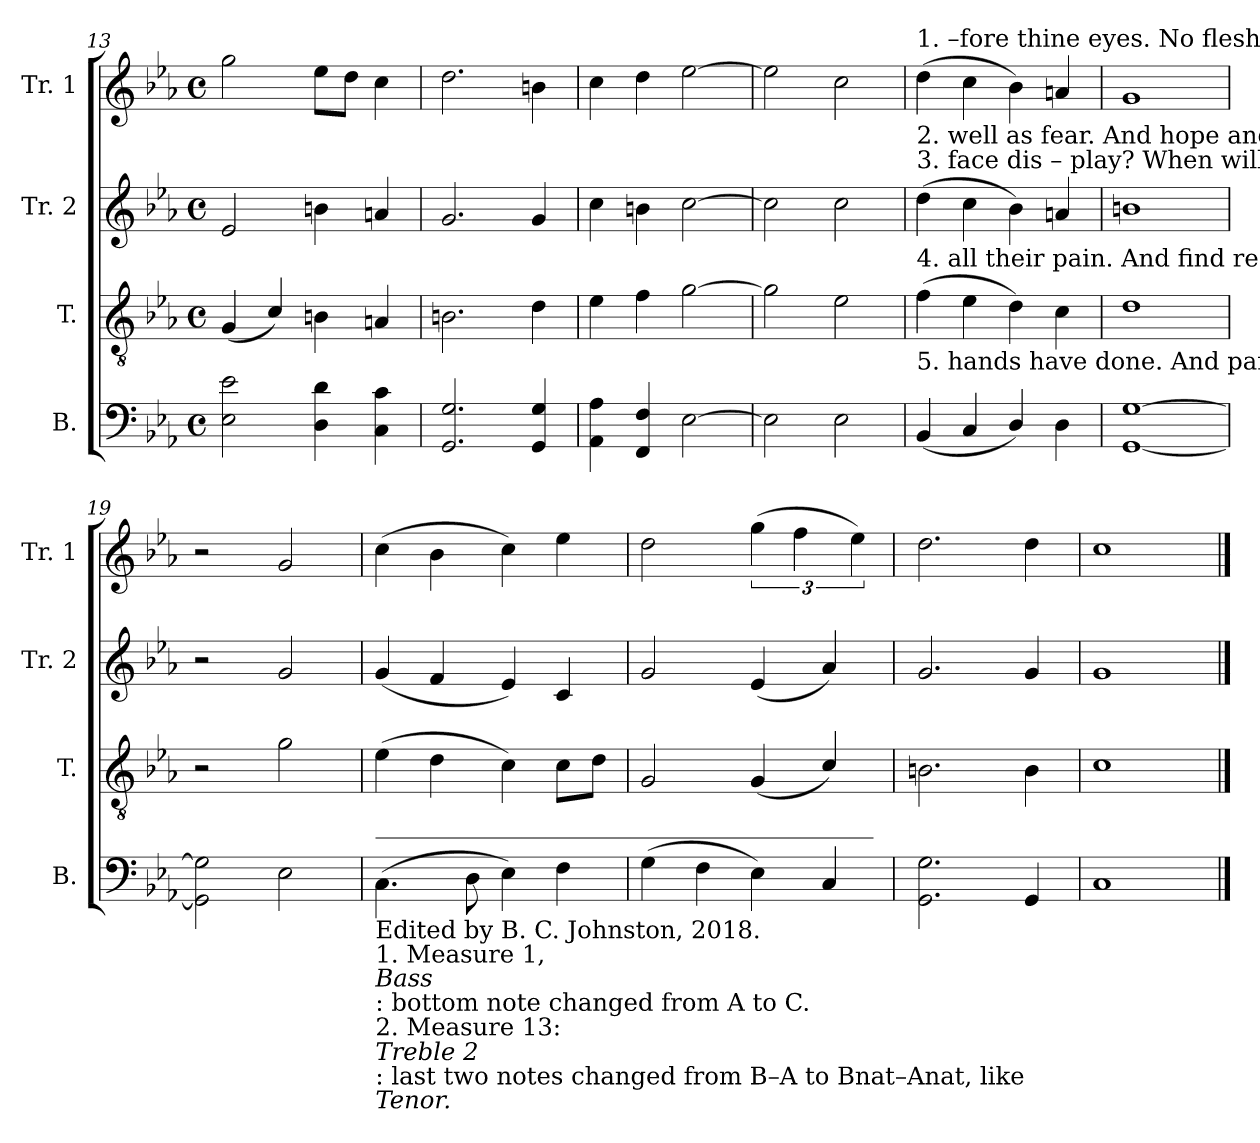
**kern	**kern	**kern	**kern
*part4	*part3	*part2	*part1
*staff4	*staff3	*staff2	*staff1
*I"B.	*I"T.	*I"Tr. 2	*I"Tr. 1
*I'B.	*I'T.	*I'Tr. 2	*I'Tr. 1
*clefF4	*clefGv2	*clefG2	*clefG2
*k[b-e-a-]	*k[b-e-a-]	*k[b-e-a-]	*k[b-e-a-]
*M4/4	*M4/4	*M4/4	*M4/4
*met(c)	*met(c)	*met(c)	*met(c)
=13	=13	=13	=13
2E-!\ 2e-!\	(4G!/	2e-!/	2gg!\
.	4c!/)	.	.
4D!\ 4d!\	4Bn!\	4bn!\	8ee-!\L
.	.	.	8dd!\J
4C!\ 4c!\	4An!/	4an!/	4cc!\
=14	=14	=14	=14
2.GG!/ 2.G!/	2.Bn!\	2.g!/	2.dd!\
4GG!/ 4G!/	4d!\	4g!/	4bn!\
=15	=15	=15	=15
4AA-!\ 4A-!\	4e-!\	4cc!\	4cc!\
4FF!/ 4F!/	4f!\	4bn!\	4dd!\
[2E-!\	[2g!\	[2cc!\	[2ee-!\
=16	=16	=16	=16
2E-!\]	2g!\]	2cc!\]	2ee-!\]
2E-!\	2e-!\	2cc!\	2cc!\
!!LO:LB:g=z
=17	=17	=17	=17
!	!	!	!LO:TX:a:t=1. –fore       thine  eyes.    No  flesh         can      stand   be   –  fore  thine eyes.
!	!	!	!LO:TX:b:t=2.  well         as      fear.    And  hope        and      love,    as      well      as   fear.
!	!	!LO:TX:a:t=3.  face          dis – play?  When will         my     God    his          face dis–play?	!
!	!LO:TX:a:t=4.  all          their  pain.   And  find           re   –   lief     from      all  their  pain.	!	!
!	!LO:TX:b:t=5. hands     have  done.   And  par    –    dons    what    our    hands have done.	!	!
(4BB-!/	(4f!\	(4dd!\	(4dd!\
4C!/	4e-!\	4cc!\	4cc!\
4D!/)	4d!\)	4b-!\)	4b-!\)
4D!\	4c!\	4an!/	4an!/
=18	=18	=18	=18
[1GG! [1G!	1d!	1bn!	1g!
=19	=19	=19	=19
2GG!\] 2G!\]	2r	2r	2r
2E-!\	2g!\	2g!/	2g!/
=20	=20	=20	=20
!LO:TX:a:t=_________________________________________	!	!	!
!LO:TX:b:t=Edited by B. C. Johnston, 2018.	!	!	!
!LO:TX:b:t=1. Measure 1,	!	!	!
!LO:TX:b:i:t=Bass	!	!	!
!LO:TX:b:t=&colon; bottom note changed from A to C.	!	!	!
!LO:TX:b:t=2. Measure 13&colon;	!	!	!
!LO:TX:b:i:t=Treble 2	!	!	!
!LO:TX:b:t=&colon; last two notes changed from B–A to Bnat–Anat, like	!	!	!
!LO:TX:b:i:t=Tenor.	!	!	!
(4.C!\	(4e-!\	(4g!/	(4cc!\
.	4d!\	4f!/	4b-!\
8D!\	.	.	.
4E-!\)	4c!\)	4e-!/)	4cc!\)
4F!\	8c!\L	4c!/	4ee-!\
.	8d!\J	.	.
=21	=21	=21	=21
(4G!\	2G!/	2g!/	2dd!\
4F!\	.	.	.
4E-!\)	(4G!/	(4e-!/	(6gg!\
.	.	.	6ff!\
4C!/	4c!/)	4a-!/)	.
.	.	.	6ee-!\)
=22	=22	=22	=22
2.GG!\ 2.G!\	2.Bn!\	2.g!/	2.dd!\
4GG!/	4B!\	4g!/	4dd!\
=23	=23	=23	=23
1C!	1c!	1g!	1cc!
==	==	==	==
*-	*-	*-	*-
